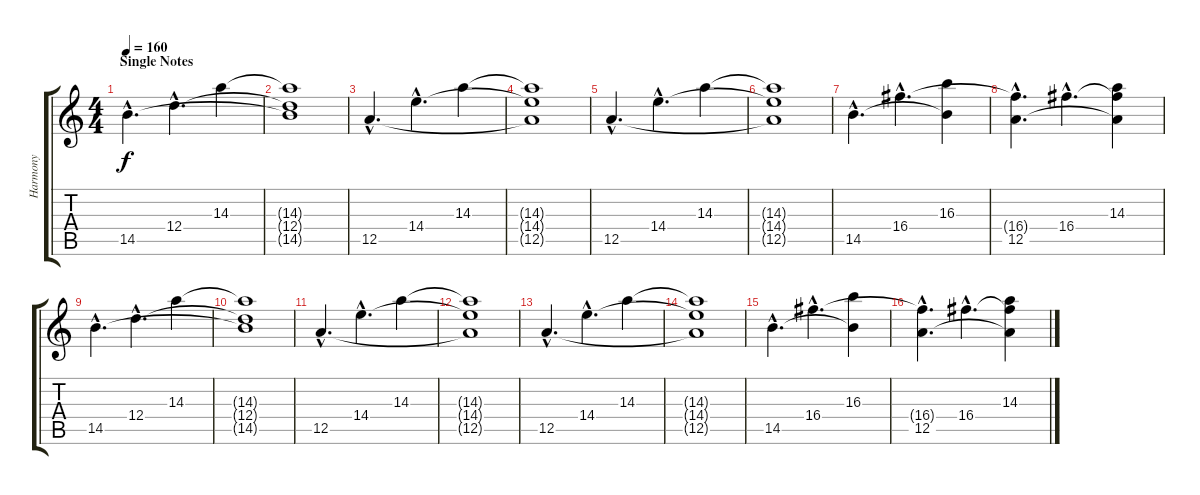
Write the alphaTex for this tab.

\track ("Harmony" "Harmony") {instrument acousticguitarsteel}
\staff {score tabs}
\tuning (E4 B3 G3 D3 A2 E2) {hide}
\ts (4 4)
\section ("" "Single Notes")
\tempo 160
\clef g2
\ks c
14.5{hac}.4{d dy f} 12.4{hac}.4{d} 14.3.4 |
(14.3{t} 12.4{t} 14.5{t}).1 |
12.5{hac}.4{d} 14.4{hac}.4{d} 14.3.4 |
(14.3{t} 14.4{t} 12.5{t}).1 |
12.5{hac}.4{d} 14.4{hac}.4{d} 14.3.4 |
(14.3{t} 14.4{t} 12.5{t}).1 |
14.5{hac}.4{d} 16.4{hac}.4{d} (16.3 14.5{t}).4 |
(16.4{hac t} 12.5{hac}).4{d} 16.4{hac}.4{d} (14.3 16.4{t} 12.5{t}).4 |
14.5{hac}.4{d} 12.4{hac}.4{d} 14.3.4 |
(14.3{t} 12.4{t} 14.5{t}).1 |
12.5{hac}.4{d} 14.4{hac}.4{d} 14.3.4 |
(14.3{t} 14.4{t} 12.5{t}).1 |
12.5{hac}.4{d} 14.4{hac}.4{d} 14.3.4 |
(14.3{t} 14.4{t} 12.5{t}).1 |
14.5{hac}.4{d} 16.4{hac}.4{d} (16.3 14.5{t}).4 |
(16.4{hac t} 12.5{hac}).4{d} 16.4{hac}.4{d} (14.3 16.4{t} 12.5{t}).4
